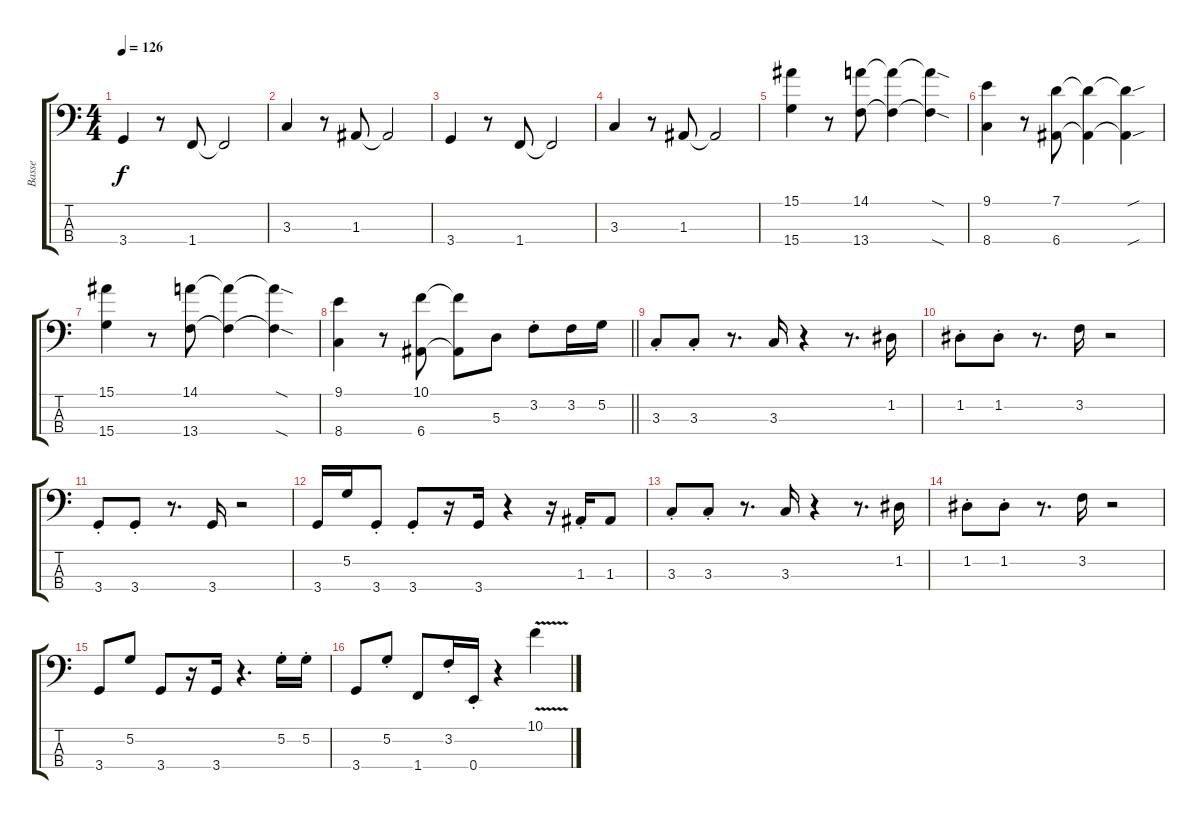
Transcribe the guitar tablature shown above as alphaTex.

\track ("Basse" "Basse") {instrument electricbassfinger}
\staff {score tabs}
\tuning (G2 D2 A1 E1) {hide}
\ts (4 4)
\tempo 126
\clef f4
\ks c
3.4.4{dy f} r.8 1.4.8 1.4{t}.2 |
3.3.4 r.8 1.3.8 1.3{t}.2 |
3.4.4 r.8 1.4.8 1.4{t}.2 |
3.3.4 r.8 1.3.8 1.3{t}.2 |
(15.1 15.4).4 r.8 (14.1 13.4).8 (14.1{t} 13.4{t}).4 (14.1{sod t} 13.4{sod t}).4 |
(9.1 8.4).4 r.8 (7.1 6.4).8 (7.1{t} 6.4{t}).4 (7.1{sou t} 6.4{sou t}).4 |
(15.1 15.4).4 r.8 (14.1 13.4).8 (14.1{t} 13.4{t}).4 (14.1{sod t} 13.4{sod t}).4 |
\barLineRight lightlight
(9.1 8.4).4 r.8 (10.1 6.4).8 (10.1{t} 6.4{t}).8 5.3.8 3.2{st}.8 3.2.16 5.2.16 |
3.3{st}.8 3.3{st}.8 r.8{d} 3.3.16 r.4 r.8{d} 1.2.16 |
1.2{st}.8 1.2{st}.8 r.8{d} 3.2.16 r.2 |
3.4{st}.8 3.4{st}.8 r.8{d} 3.4.16 r.2 |
3.4.16 5.2.16 3.4{st}.8 3.4{st}.8 r.16 3.4.16 r.4 r.16 1.3{st}.16 1.3.8 |
3.3{st}.8 3.3{st}.8 r.8{d} 3.3.16 r.4 r.8{d} 1.2.16 |
1.2{st}.8 1.2{st}.8 r.8{d} 3.2.16 r.2 |
3.4.8 5.2.8 3.4.8 r.16 3.4.16 r.4{d} 5.2{st}.16 5.2{st}.16 |
3.4.8 5.2{st}.8 1.4.8 3.2{st}.16 0.4{st}.16 r.4 10.1{v}.4
